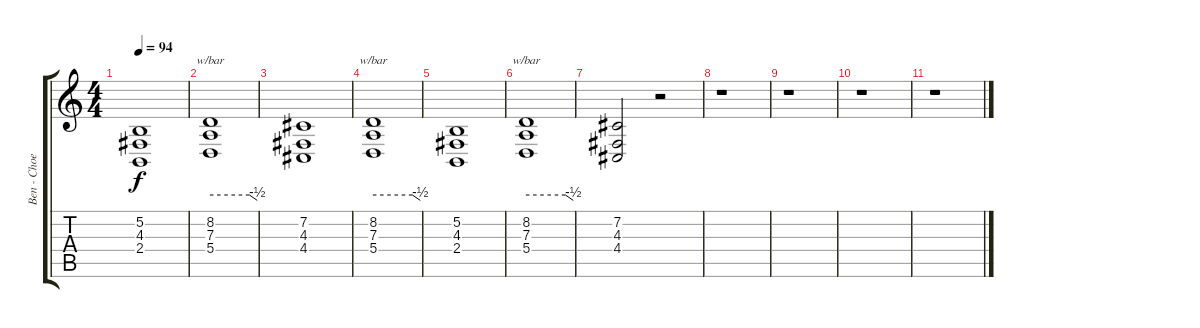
\track ("Ben - Choeurs" "Ben - Choe") {instrument synthvoice}
\staff {score tabs}
\tuning (B3 Gb3 D3 A2 E2 B1) {hide}
\ts (4 4)
\tempo 94
\clef g2
\ks c
(5.2 4.3 2.4).1{dy f} |
(8.2 7.3 5.4).1{tbe (custom default 0 0 50 0 60 -2)} |
(7.2 4.3 4.4).1 |
(8.2 7.3 5.4).1{tbe (custom default 0 0 50 0 60 -2)} |
(5.2 4.3 2.4).1 |
(8.2 7.3 5.4).1{tbe (custom default 0 0 50 0 60 -2)} |
(7.2 4.3 4.4).2 r.2 |
r.1 |
r.1 |
r.1 |
r.1
